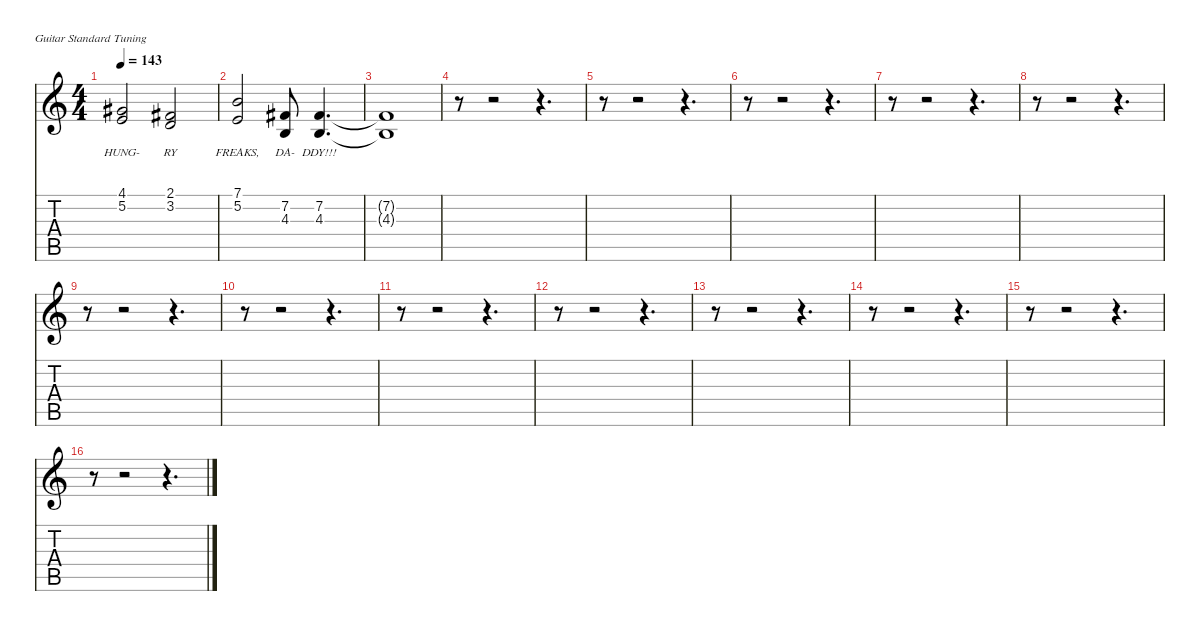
\defaultSystemsLayout 4
\hideDynamics
\bracketExtendMode nobrackets
\singleTrackTrackNamePolicy hidden
\multiTrackTrackNamePolicy hidden
\firstSystemTrackNameMode fullname
\firstSystemTrackNameOrientation horizontal
\otherSystemsTrackNameOrientation horizontal
\track ("Vocals" "vib.") {instrument vibraphone}
\staff {score tabs}
\tuning (E4 B3 G3 D3 A2 E2)
\ts (4 4)
\tempo 143
\clef g2
\ks c
(4.1{acc #} 5.2).2{lyrics (0 "HUNG-") lyrics (1 "") lyrics (2 "") lyrics (3 "") lyrics (4 "") dy f beam Up} (2.1{acc #} 3.2).2{lyrics (0 "RY") lyrics (1 "") lyrics (2 "") lyrics (3 "") lyrics (4 "") beam Up} |
(7.1 5.2).2{lyrics (0 "FREAKS,") lyrics (1 "") lyrics (2 "") lyrics (3 "") lyrics (4 "") beam Up} (7.2{acc #} 4.3).8{lyrics (0 "DA-") lyrics (1 "") lyrics (2 "") lyrics (3 "") lyrics (4 "") beam Up} (7.2{acc #} 4.3).4{d lyrics (0 "DDY!!!") lyrics (1 "") lyrics (2 "") lyrics (3 "") lyrics (4 "") beam Up} |
(7.2{t acc #} 4.3{t}).1{beam Up} |
r.8{beam Down} r.2{beam Down} r.4{d beam Down} |
r.8{beam Down} r.2{beam Down} r.4{d beam Down} |
r.8{beam Down} r.2{beam Down} r.4{d beam Down} |
r.8{beam Down} r.2{beam Down} r.4{d beam Down} |
r.8{beam Down} r.2{beam Down} r.4{d beam Down} |
r.8{beam Down} r.2{beam Down} r.4{d beam Down} |
r.8{beam Down} r.2{beam Down} r.4{d beam Down} |
r.8{beam Down} r.2{beam Down} r.4{d beam Down} |
r.8{beam Down} r.2{beam Down} r.4{d beam Down} |
r.8{beam Down} r.2{beam Down} r.4{d beam Down} |
r.8{beam Down} r.2{beam Down} r.4{d beam Down} |
r.8{beam Down} r.2{beam Down} r.4{d beam Down} |
r.8{beam Down} r.2{beam Down} r.4{d beam Down}
